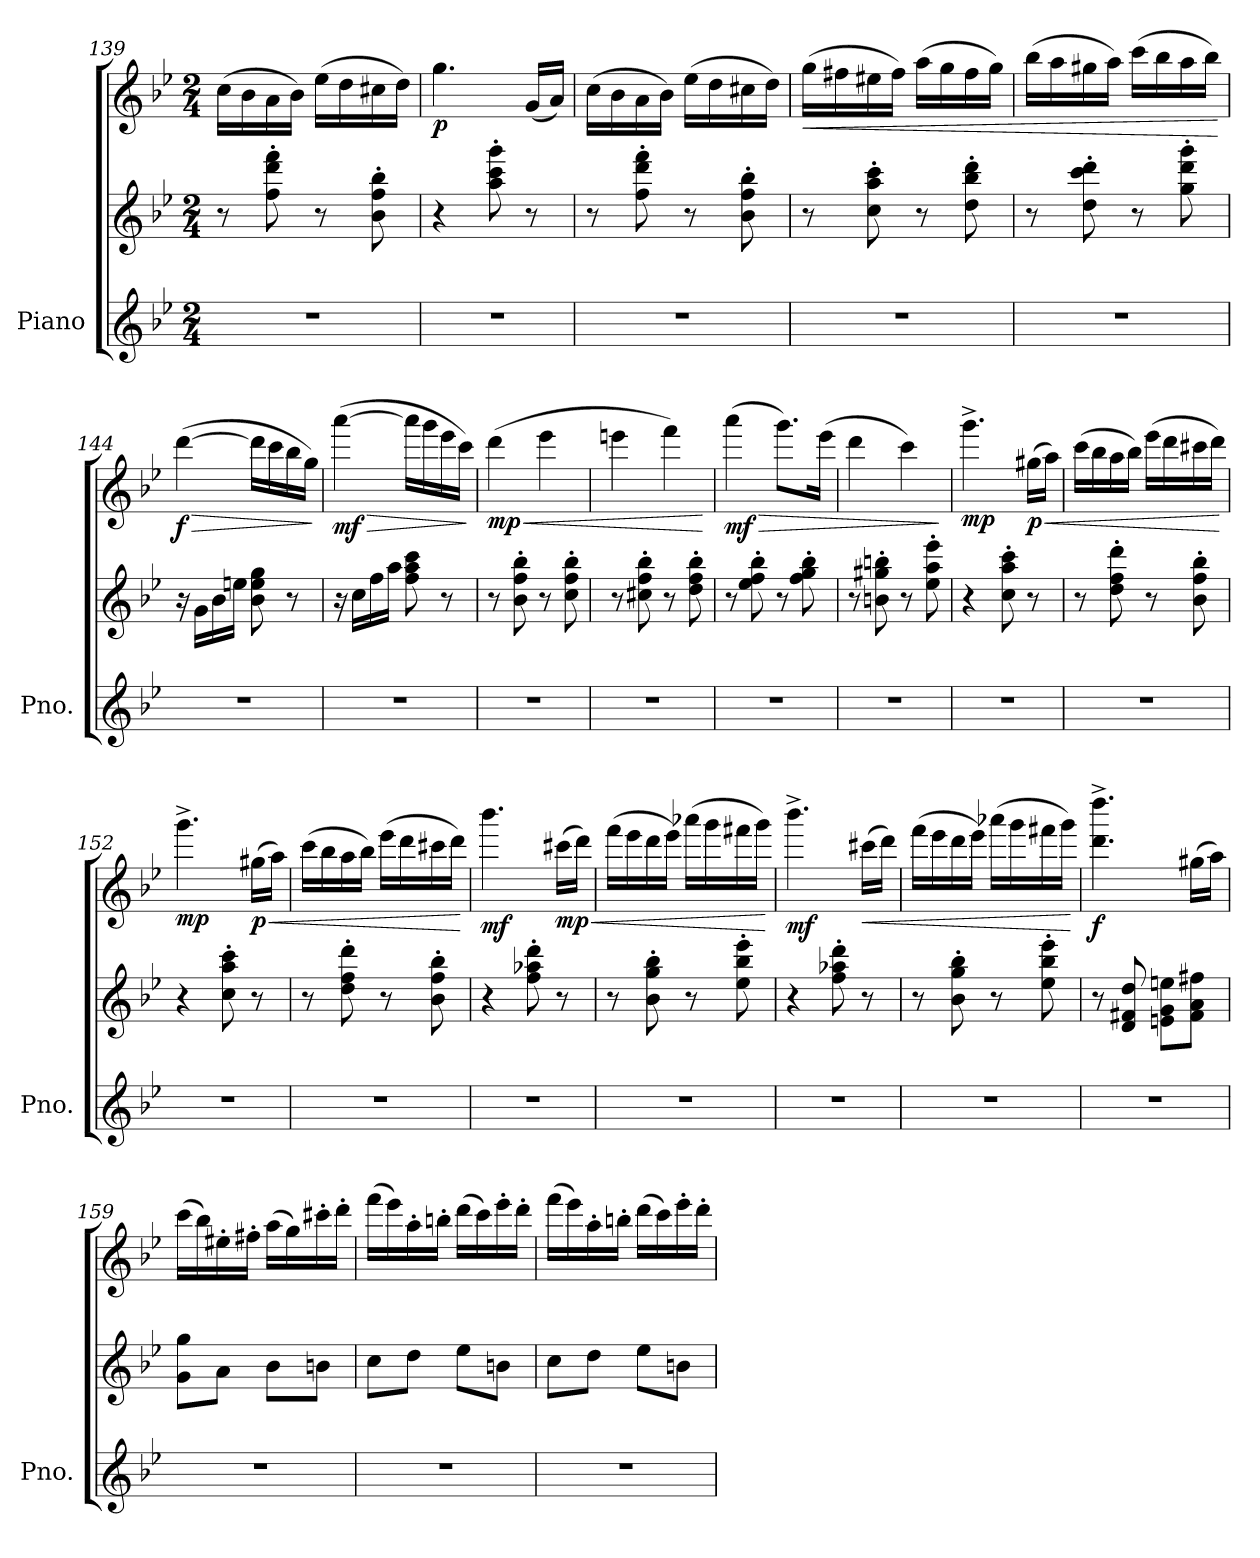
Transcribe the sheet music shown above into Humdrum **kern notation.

**kern	**kern	**kern	**dynam
*part1	*part1	*part1	*part1
*staff3	*staff2	*staff1	*staff1/2/3
*I"Piano	*	*	*
*I'Pno.	*	*	*
*clefG2	*clefG2	*clefG2	*
*k[b-e-]	*k[b-e-]	*k[b-e-]	*
*M2/4	*M2/4	*M2/4	*
=139	=139	=139	=139
2r	8r	(>16cc\LL	.
.	.	16b-\	.
.	8ff\' 8ddd\' 8fff\'	16a\	.
.	.	16b-\JJ)	.
.	8r	(>16ee-\LL	.
.	.	16dd\	.
.	8b-\' 8ff\' 8bb-\'	16cc#X\	.
.	.	16dd\JJ)	.
=140	=140	=140	=140
!	!	!	!LO:DY:b
2r	4r	4.gg\	p
.	8aa\' 8ccc\' 8ggg\'	.	.
.	8r	(<16g/LL	.
.	.	16a/JJ)	.
=141	=141	=141	=141
2r	8r	(>16cc\LL	.
.	.	16b-\	.
.	8ff\' 8ddd\' 8fff\'	16a\	.
.	.	16b-\JJ)	.
.	8r	(>16ee-\LL	.
.	.	16dd\	.
.	8b-\' 8ff\' 8bb-\'	16cc#X\	.
.	.	16dd\JJ)	.
=142	=142	=142	=142
!	!	!	!LO:HP:b
2r	8r	(>16gg\LL	<
.	.	16ff#X\	.
.	8cc\' 8aa\' 8ccc\'	16ee#X\	.
.	.	16ff#\JJ)	.
.	8r	(>16aa\LL	.
.	.	16gg\	.
.	8dd\' 8bb-\' 8ddd\'	16ff#\	.
.	.	16gg\JJ)	.
=143	=143	=143	=143
2r	8r	(>16bb-\LL	.
.	.	16aa\	.
.	8dd\' 8ccc\' 8ddd\'	16gg#X\	.
.	.	16aa\JJ)	.
.	8r	(>16ccc\LL	.
.	.	16bb-\	.
.	8gg\' 8ddd\' 8ggg\'	16aa\	.
.	.	16bb-\JJ)	.
.	.	.	[
=144	=144	=144	=144
!	!	!	!LO:HP:b
!	!	!	!LO:DY:n=1:b
2r	16r	(>[4ddd\	> f
.	16g\LL	.	.
.	16b-\	.	.
.	16een\JJ	.	.
.	8b-\ 8ee\ 8gg\	16ddd\LL]	.
.	.	16ccc\	.
.	8r	16bb-\	.
.	.	16gg\JJ)	.
.	.	.	]
!!LO:LB:g=z
=145	=145	=145	=145
!	!	!	!LO:HP:b
!	!	!	!LO:DY:n=1:b
2r	16r	(>[4aaa\	> mf
.	16cc\LL	.	.
.	16ff\	.	.
.	16aa\JJ	.	.
.	8ff\ 8aa\ 8ccc\	16aaa\LL]	.
.	.	16ggg\	.
.	8r	16eee-\	.
.	.	16ccc\JJ)	.
.	.	.	]
=146	=146	=146	=146
!	!	!	!LO:HP:b
!	!	!	!LO:DY:n=1:b
2r	8r	(>4ddd\	< mp
.	8b-\' 8ff\' 8bb-\'	.	.
.	8r	4eee-\	.
.	8cc\' 8ff\' 8bb-\'	.	.
=147	=147	=147	=147
2r	8r	4eeen\	.
.	8cc#X\' 8ff\' 8bb-\'	.	.
.	8r	4fff\)	.
.	8dd\' 8ff\' 8bb-\'	.	.
.	.	.	[
=148	=148	=148	=148
!	!	!	!LO:HP:b
!	!	!	!LO:DY:n=1:b
2r	8r	(>4aaa\	> mf
.	8ee-\' 8ff\' 8bb-\'	.	.
.	8r	8.ggg\L)	.
.	8ff\' 8gg\' 8bb-\'	.	.
.	.	(>16eee-\Jk	.
=149	=149	=149	=149
2r	8r	4ddd\	.
.	8bn\' 8gg#X\' 8bbn\'	.	.
.	8r	4ccc\)	.
.	8ee-\' 8aa\' 8eee-\'	.	.
.	.	.	]
=150	=150	=150	=150
!	!	!	!LO:DY:b
2r	4r	4.ggg^\	mp
.	8cc\' 8aa\' 8ccc\'	.	.
!	!	!	!LO:HP:b
!	!	!	!LO:DY:n=1:b
.	8r	(>16gg#X\LL	< p
.	.	16aa\JJ)	.
=151	=151	=151	=151
2r	8r	(>16ccc\LL	.
.	.	16bb-\	.
.	8dd\' 8ff\' 8ddd\'	16aa\	.
.	.	16bb-\JJ)	.
.	8r	(>16eee-\LL	.
.	.	16ddd\	.
.	8b-\' 8ff\' 8bb-\'	16ccc#X\	.
.	.	16ddd\JJ)	.
.	.	.	[
=152	=152	=152	=152
!	!	!	!LO:DY:b
2r	4r	4.ggg^\	mp
.	8cc\' 8aa\' 8ccc\'	.	.
!	!	!	!LO:HP:b
!	!	!	!LO:DY:n=1:b
.	8r	(>16gg#X\LL	< p
.	.	16aa\JJ)	.
=153	=153	=153	=153
2r	8r	(>16ccc\LL	.
.	.	16bb-\	.
.	8dd\' 8ff\' 8ddd\'	16aa\	.
.	.	16bb-\JJ)	.
.	8r	(>16eee-\LL	.
.	.	16ddd\	.
.	8b-\' 8ff\' 8bb-\'	16ccc#X\	.
.	.	16ddd\JJ)	.
.	.	.	[
!!LO:LB:g=z
=154	=154	=154	=154
!	!	!	!LO:DY:b
2r	4r	4.bbb-\	mf
.	8ff\' 8aa-X\' 8ddd\'	.	.
!	!	!	!LO:HP:b
!	!	!	!LO:DY:n=1:b
.	8r	(>16ccc#X\LL	< mp
.	.	16ddd\JJ)	.
=155	=155	=155	=155
2r	8r	(>16fff\LL	.
.	.	16eee-\	.
.	8b-\' 8gg\' 8bb-\'	16ddd\	.
.	.	16eee-\JJ)	.
.	8r	(>16aaa-X\LL	.
.	.	16ggg\	.
.	8ee-\' 8bb-\' 8eee-\'	16fff#X\	.
.	.	16ggg\JJ)	.
.	.	.	[
=156	=156	=156	=156
!	!	!	!LO:DY:b
2r	4r	4.bbb-^\	mf
.	8ff\' 8aa-X\' 8ddd\'	.	.
!	!	!	!LO:HP:b
.	8r	(>16ccc#X\LL	<
.	.	16ddd\JJ)	.
=157	=157	=157	=157
2r	8r	(>16fff\LL	.
.	.	16eee-\	.
.	8b-\' 8gg\' 8bb-\'	16ddd\	.
.	.	16eee-\JJ)	.
.	8r	(>16aaa-X\LL	.
.	.	16ggg\	.
.	8ee-\' 8bb-\' 8eee-\'	16fff#X\	.
.	.	16ggg\JJ)	.
.	.	.	[
=158	=158	=158	=158
!	!	!	!LO:DY:b
2r	8r	4.ddd\^ 4.dddd\^	f
.	8d/ 8f#X/ 8dd/	.	.
.	8en\ 8g\ 8een\L	.	.
.	8f#\ 8a\ 8ff#X\J	(>16gg#X\LL	.
.	.	16aa\JJ)	.
=159	=159	=159	=159
2r	8g\ 8gg\L	(>16ccc\LL	.
.	.	16bb-\)	.
.	8a\J	16ee#X'\	.
.	.	16ff#X'\JJ	.
.	8b-\L	(>16aa\LL	.
.	.	16gg\)	.
.	8bn\J	16ccc#X'\	.
.	.	16ddd'\JJ	.
!!LO:LB:g=z
=160	=160	=160	=160
2r	8cc\L	(>16fff\LL	.
.	.	16eee-\)	.
.	8dd\J	16aa'\	.
.	.	16bbn'\JJ	.
.	8ee-\L	(>16ddd\LL	.
.	.	16ccc\)	.
.	8bn\J	16eee-'\	.
.	.	16ddd'\JJ	.
=161	=161	=161	=161
2r	8cc\L	(>16fff\LL	.
.	.	16eee-\)	.
.	8dd\J	16aa'\	.
.	.	16bbn'\JJ	.
.	8ee-\L	(>16ddd\LL	.
.	.	16ccc\)	.
.	8bn\J	16eee-'\	.
.	.	16ddd'\JJ	.
=	=	=	=
*-	*-	*-	*-
